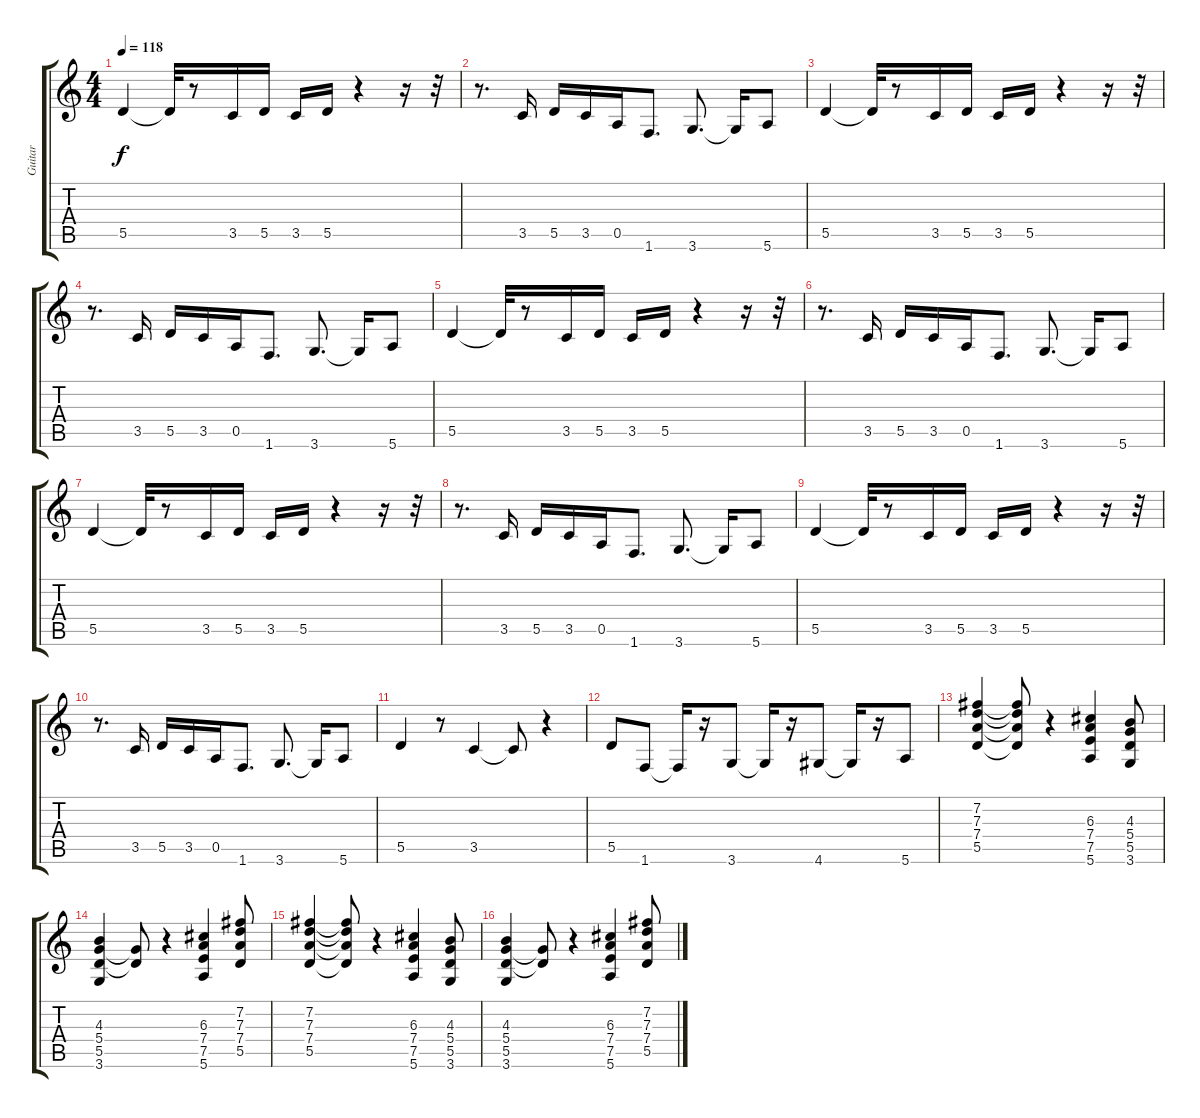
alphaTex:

\track ("Guitar" "Guitar") {instrument overdrivenguitar}
\staff {score tabs}
\tuning (E4 B3 G3 D3 A2 E2) {hide}
\ts (4 4)
\tempo 118
\clef g2
\ks c
5.5.4{dy f} 5.5{t}.32 r.8 3.5.16 5.5.16 3.5.16 5.5.16 r.4 r.16 r.32 |
r.8{d} 3.5.16 5.5.16 3.5.16 0.5.16 1.6.8{d} 3.6.8{d} 3.6{t}.16 5.6.8 |
5.5.4 5.5{t}.32 r.8 3.5.16 5.5.16 3.5.16 5.5.16 r.4 r.16 r.32 |
r.8{d} 3.5.16 5.5.16 3.5.16 0.5.16 1.6.8{d} 3.6.8{d} 3.6{t}.16 5.6.8 |
5.5.4 5.5{t}.32 r.8 3.5.16 5.5.16 3.5.16 5.5.16 r.4 r.16 r.32 |
r.8{d} 3.5.16 5.5.16 3.5.16 0.5.16 1.6.8{d} 3.6.8{d} 3.6{t}.16 5.6.8 |
5.5.4 5.5{t}.32 r.8 3.5.16 5.5.16 3.5.16 5.5.16 r.4 r.16 r.32 |
r.8{d} 3.5.16 5.5.16 3.5.16 0.5.16 1.6.8{d} 3.6.8{d} 3.6{t}.16 5.6.8 |
5.5.4 5.5{t}.32 r.8 3.5.16 5.5.16 3.5.16 5.5.16 r.4 r.16 r.32 |
r.8{d} 3.5.16 5.5.16 3.5.16 0.5.16 1.6.8{d} 3.6.8{d} 3.6{t}.16 5.6.8 |
5.5.4 r.8 3.5.4 3.5{t}.8 r.4 |
5.5.8 1.6.8 1.6{t}.16 r.16 3.6.8 3.6{t}.16 r.16 4.6.8 4.6{t}.16 r.16 5.6.8 |
(7.2 7.3 7.4 5.5).4 (7.2{t} 7.3{t} 7.4{t} 5.5{t}).8 r.4 (6.3 7.4 7.5 5.6).4 (4.3 5.4 5.5 3.6).8 |
(4.3 5.4 5.5 3.6).4 (5.4{t} 5.5{t}).8 r.4 (6.3 7.4 7.5 5.6).4 (7.2 7.3 7.4 5.5).8 |
(7.2 7.3 7.4 5.5).4 (7.2{t} 7.3{t} 7.4{t} 5.5{t}).8 r.4 (6.3 7.4 7.5 5.6).4 (4.3 5.4 5.5 3.6).8 |
(4.3 5.4 5.5 3.6).4 (5.4{t} 5.5{t}).8 r.4 (6.3 7.4 7.5 5.6).4 (7.2 7.3 7.4 5.5).8
